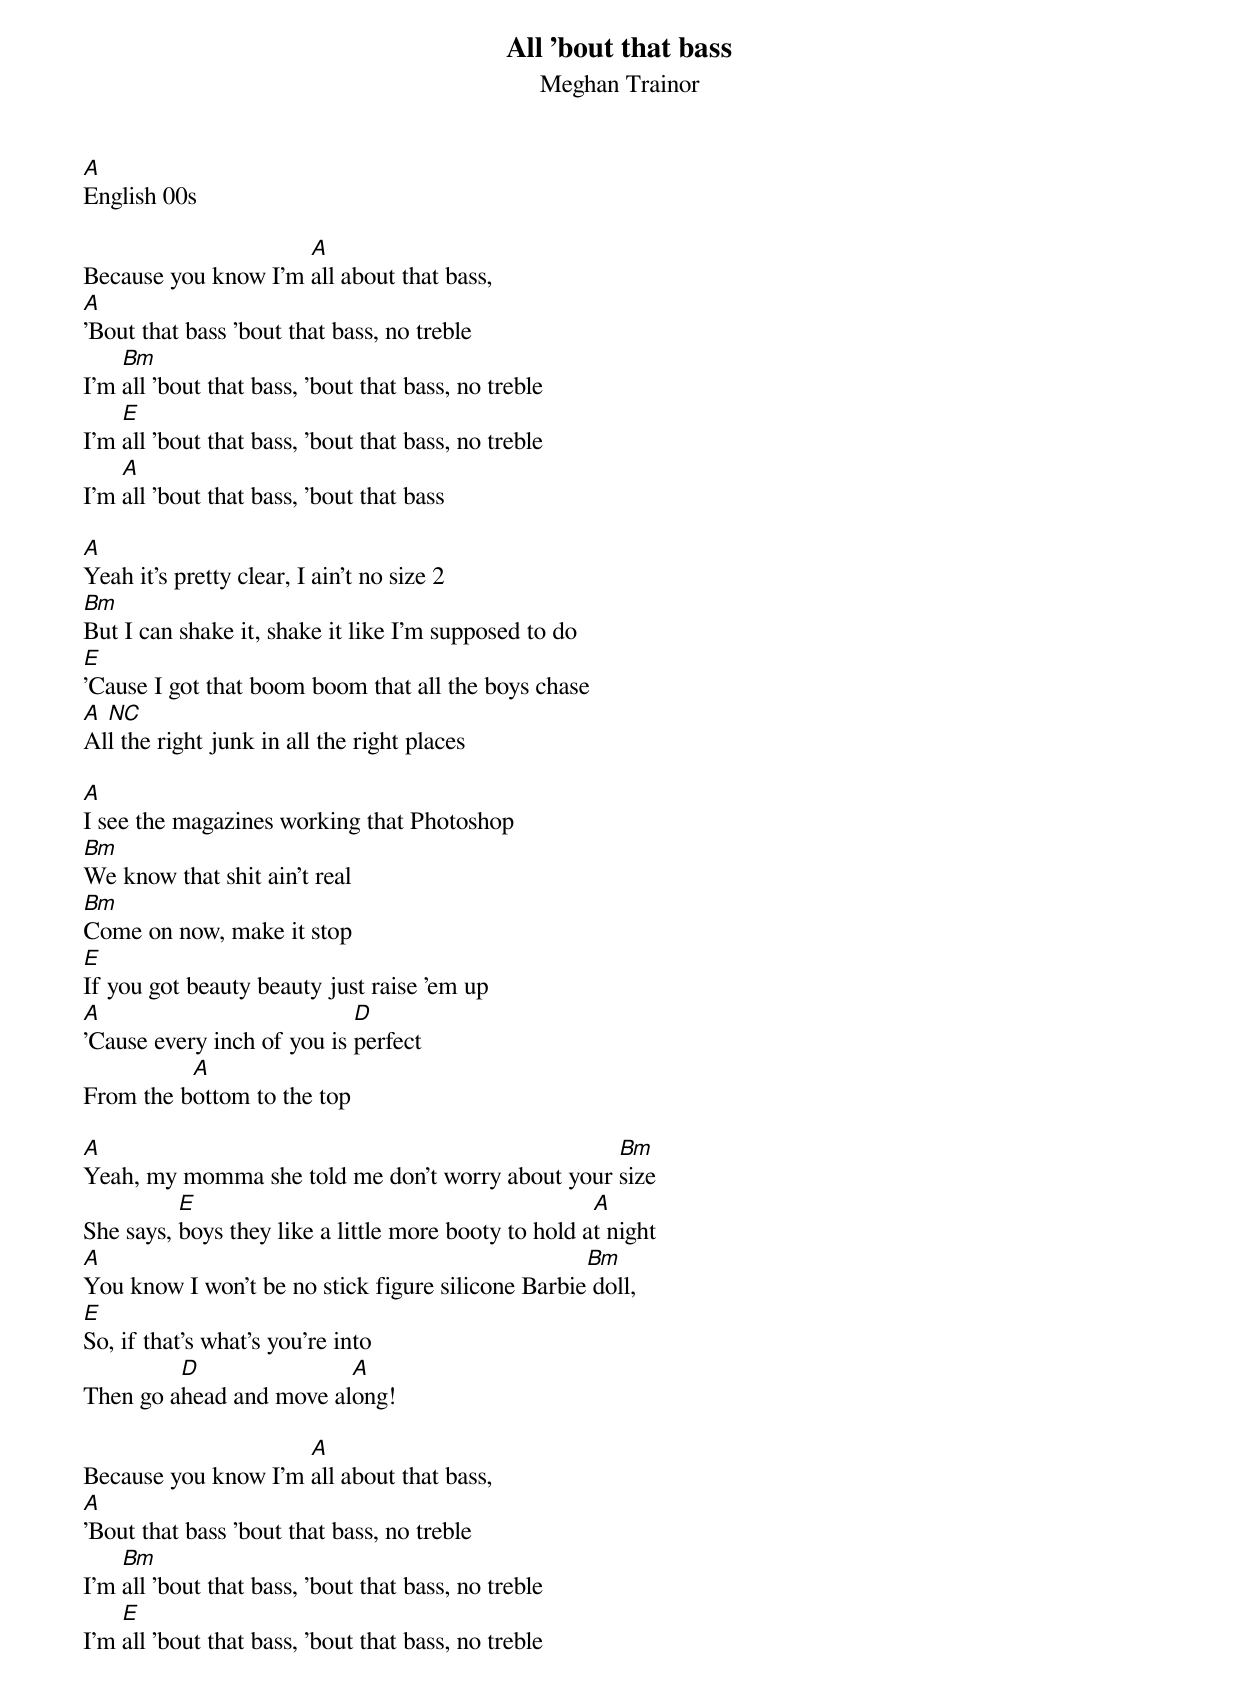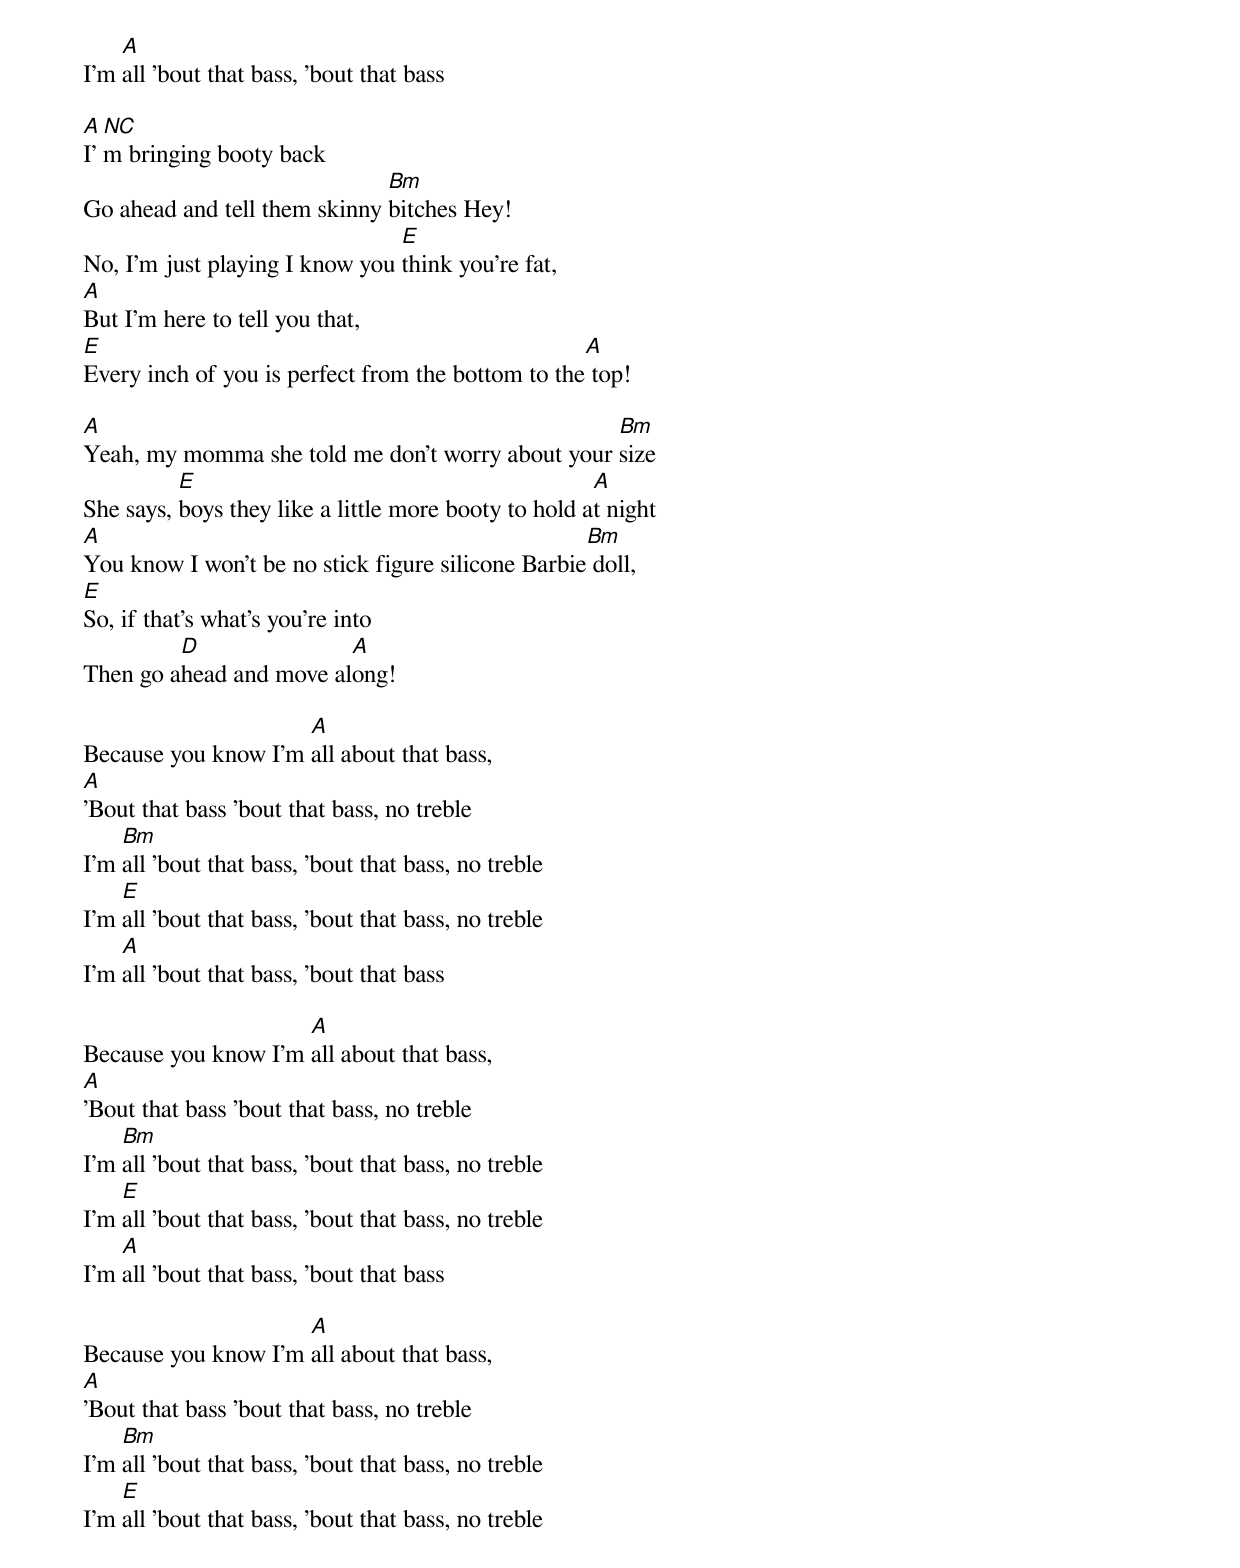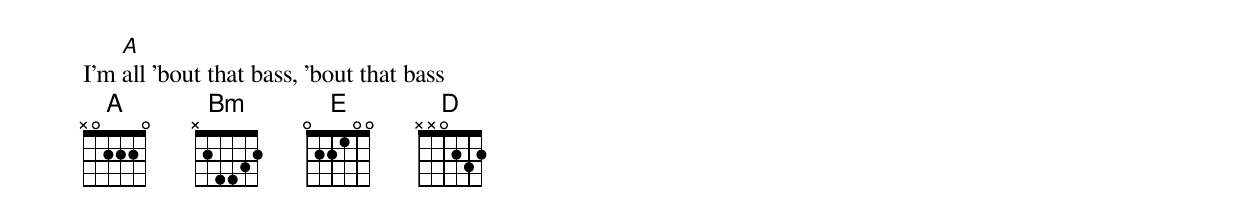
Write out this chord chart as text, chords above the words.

All 'bout that bass
Meghan Trainor
A
English 00s

                     A
Because you know I'm all about that bass,
A
'Bout that bass 'bout that bass, no treble
    Bm
I'm all 'bout that bass, 'bout that bass, no treble
    E
I'm all 'bout that bass, 'bout that bass, no treble
    A
I'm all 'bout that bass, 'bout that bass

A
Yeah it's pretty clear, I ain't no size 2
Bm
But I can shake it, shake it like I'm supposed to do
E
'Cause I got that boom boom that all the boys chase
A (NC)
All the right junk in all the right places

A
I see the magazines working that Photoshop
Bm
We know that shit ain't real
Bm
Come on now, make it stop
E
If you got beauty beauty just raise 'em up
A                           D
'Cause every inch of you is perfect
          A
From the bottom to the top

A                                                 Bm
Yeah, my momma she told me don't worry about your size
          E                                           A
She says, boys they like a little more booty to hold at night
A                                                  Bm
You know I won't be no stick figure silicone Barbie doll,
E
So, if that's what's you're into
         D               A
Then go ahead and move along!

                     A
Because you know I'm all about that bass,
A
'Bout that bass 'bout that bass, no treble
    Bm
I'm all 'bout that bass, 'bout that bass, no treble
    E
I'm all 'bout that bass, 'bout that bass, no treble
    A
I'm all 'bout that bass, 'bout that bass

A (NC)
I'm bringing booty back
                              Bm
Go ahead and tell them skinny bitches Hey!
                                E
No, I'm just playing I know you think you're fat,
A
But I'm here to tell you that,
E                                                  A
Every inch of you is perfect from the bottom to the top!

A                                                 Bm
Yeah, my momma she told me don't worry about your size
          E                                           A
She says, boys they like a little more booty to hold at night
A                                                  Bm
You know I won't be no stick figure silicone Barbie doll,
E
So, if that's what's you're into
         D               A
Then go ahead and move along!

                     A
Because you know I'm all about that bass,
A
'Bout that bass 'bout that bass, no treble
    Bm
I'm all 'bout that bass, 'bout that bass, no treble
    E
I'm all 'bout that bass, 'bout that bass, no treble
    A
I'm all 'bout that bass, 'bout that bass

                     A
Because you know I'm all about that bass,
A
'Bout that bass 'bout that bass, no treble
    Bm
I'm all 'bout that bass, 'bout that bass, no treble
    E
I'm all 'bout that bass, 'bout that bass, no treble
    A
I'm all 'bout that bass, 'bout that bass

                     A
Because you know I'm all about that bass,
A
'Bout that bass 'bout that bass, no treble
    Bm
I'm all 'bout that bass, 'bout that bass, no treble
    E
I'm all 'bout that bass, 'bout that bass, no treble
    A
I'm all 'bout that bass, 'bout that bass
